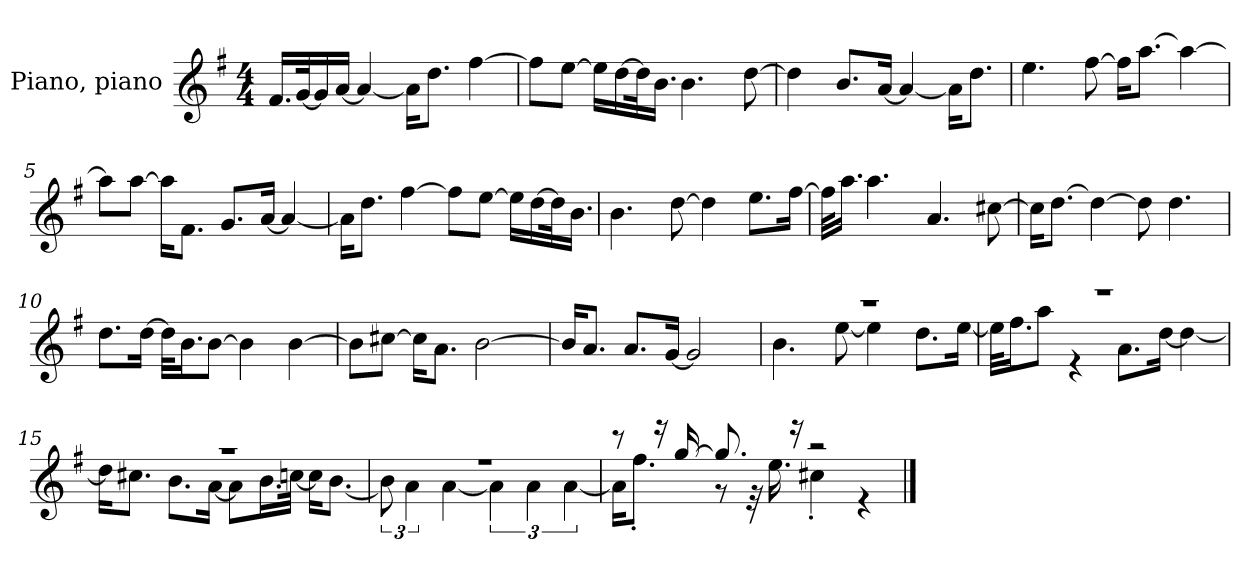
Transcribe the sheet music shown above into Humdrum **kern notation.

**kern
*part1
*staff1
*I"Piano, piano
*clefG2
*k[f#]
*M4/4
*MM90
=1
16.f#/LL
[32g/K
16g/]
[16a/JJ
4a/_
16a\KL]
8.dd\J
[4ff#\
=2
8ff#\L]
[8ee\J
16ee\LL]
[16dd\
32dd\K]
16.b\JJ
4.b\
[8dd\
=3
4dd\]
8.b/L
[16a/Jk
4a/_
16a\KL]
8.dd\J
=4
4.ee\
[8ff#\
16ff#\KL]
[8.aa\J
4aa\_
!!LO:LB:g=z
=5
8aa\L]
[8aa\J
16aa\KL]
8.f#\J
8.g/L
[16a/Jk
4a/_
=6
16a\KL]
8.dd\J
[4ff#\
8ff#\L]
[8ee\J
16ee\LL]
[16dd\
32dd\K]
16.b\JJ
=7
4.b\
[8dd\
4dd\]
8.ee\L
[16ff#\Jk
=8
32ff#\KLL]
16.aa\JJ
4.aa\
4.a/
[8cc#X\
=9
16cc#\KL]
[8.dd\J
4dd\_
8dd\]
4.dd\
!!LO:LB:g=z
=10
8.dd\L
[16dd\Jk
32dd\KLL]
16.b\J
[8b\J
4b\]
[4b\
=11
8b\L]
[8cc#X\J
16cc#\KL]
8.a\J
[2b\
=12
16b/KL]
8.a/J
8.a/L
[16g/Jk
2g/]
=13
*^
1r	4.b\
.	[8ee\
.	4ee\]
.	8.dd\L
.	[16ee\Jk
=14	=14
1r	32ee\KLL]
.	16.ff#\J
.	8aa\J
.	4r
.	8.a\L
.	[16dd\Jk
.	4dd\_
!!LO:LB:g=z	!!
=15	=15
1r	16dd\KL]
.	8.cc#X\J
.	8.b\L
.	[16a\Jk
.	8a\L]
.	16.b\L
.	[32ccn\JJk
.	16cc\KL]
.	[8.b\J
=16	=16
1r	12b\]
.	6a\
.	[4a\
.	6a\]
.	6a\
.	[6a\
=17	=17
8r	16a\KL]
.	8.ff#'\J
16r	.
[16gg/	.
8.gg/]	8r
.	32r
.	16.ee\
16r	.
2r	4cc#X'\
.	4r
*v	*v
==
*-
